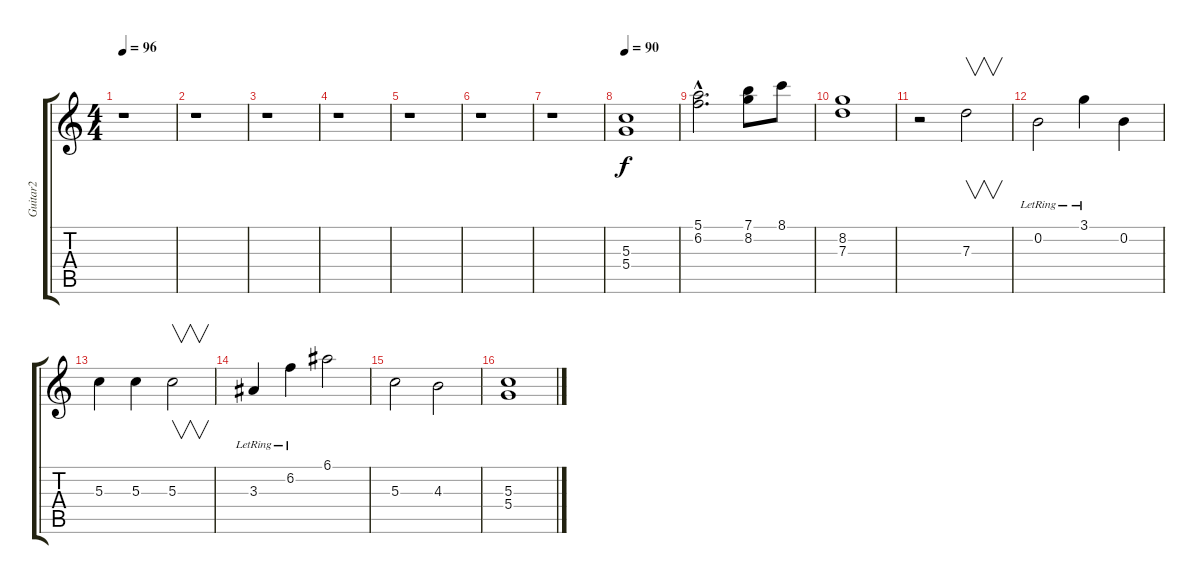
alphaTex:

\track ("Guitar2" "Guitar2") {instrument distortionguitar}
\staff {score tabs}
\tuning (E4 B3 G3 D3 A2 E2) {hide}
\ts (4 4)
\tempo 96
\tempo 100
\tempo 96
\clef g2
\ks c
r.1{dy f instrument distortionguitar} |
r.1 |
r.1 |
r.1 |
r.1 |
r.1 |
r.1 |
\tempo 90
(5.3 5.4).1 |
(5.1{hac} 6.2{hac}).2{d} (7.1 8.2).8 8.1.8 |
(8.2 7.3).1 |
r.2 7.3.2{v} |
0.2{lr}.2 3.1{lr}.4 0.2.4 |
5.3.4 5.3.4 5.3.2{v} |
3.3{lr}.4 6.2{lr}.4 6.1.2 |
5.3.2 4.3.2 |
(5.3 5.4).1
